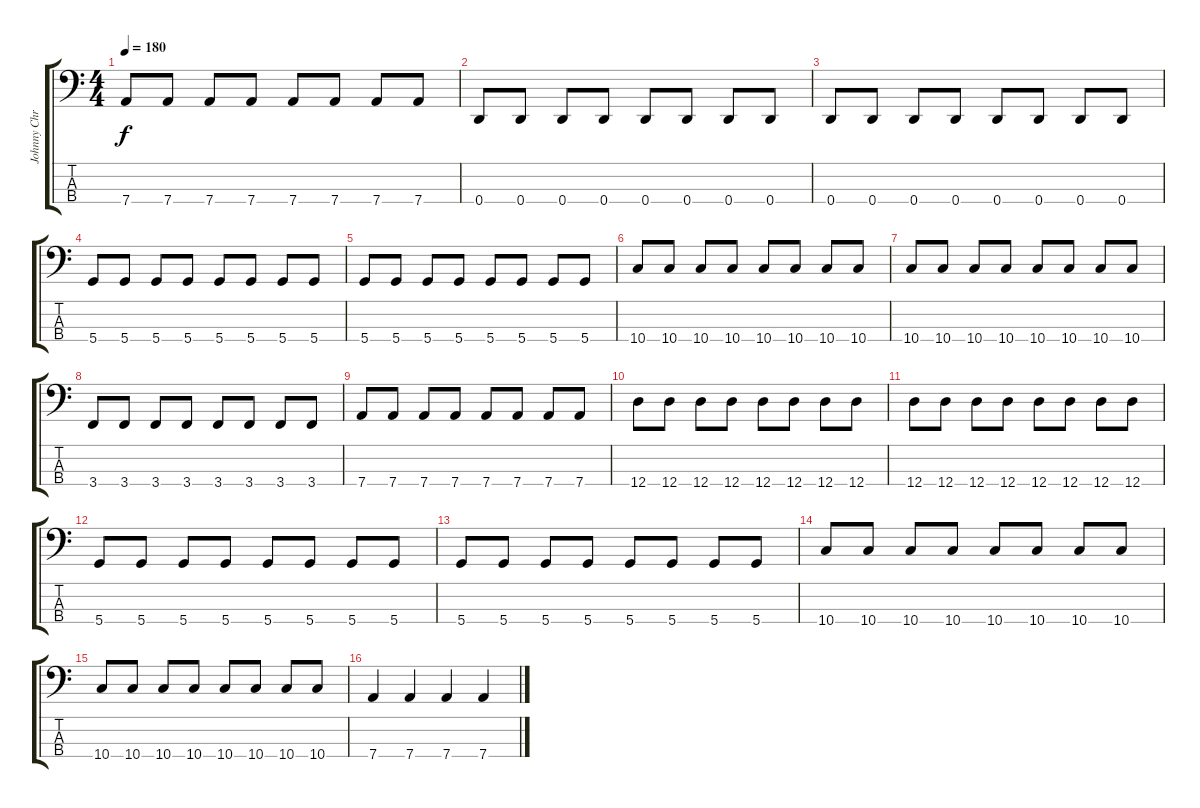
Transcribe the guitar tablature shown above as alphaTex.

\track ("Johnny Christ" "Johnny Chr") {instrument electricbasspick}
\staff {score tabs}
\tuning (G2 D2 A1 D1) {hide}
\ts (4 4)
\tempo 180
\clef f4
\ks c
7.4.8{dy f} 7.4.8 7.4.8 7.4.8 7.4.8 7.4.8 7.4.8 7.4.8 |
0.4.8 0.4.8 0.4.8 0.4.8 0.4.8 0.4.8 0.4.8 0.4.8 |
0.4.8 0.4.8 0.4.8 0.4.8 0.4.8 0.4.8 0.4.8 0.4.8 |
5.4.8 5.4.8 5.4.8 5.4.8 5.4.8 5.4.8 5.4.8 5.4.8 |
5.4.8 5.4.8 5.4.8 5.4.8 5.4.8 5.4.8 5.4.8 5.4.8 |
10.4.8 10.4.8 10.4.8 10.4.8 10.4.8 10.4.8 10.4.8 10.4.8 |
10.4.8 10.4.8 10.4.8 10.4.8 10.4.8 10.4.8 10.4.8 10.4.8 |
3.4.8 3.4.8 3.4.8 3.4.8 3.4.8 3.4.8 3.4.8 3.4.8 |
7.4.8 7.4.8 7.4.8 7.4.8 7.4.8 7.4.8 7.4.8 7.4.8 |
12.4.8 12.4.8 12.4.8 12.4.8 12.4.8 12.4.8 12.4.8 12.4.8 |
12.4.8 12.4.8 12.4.8 12.4.8 12.4.8 12.4.8 12.4.8 12.4.8 |
5.4.8 5.4.8 5.4.8 5.4.8 5.4.8 5.4.8 5.4.8 5.4.8 |
5.4.8 5.4.8 5.4.8 5.4.8 5.4.8 5.4.8 5.4.8 5.4.8 |
10.4.8 10.4.8 10.4.8 10.4.8 10.4.8 10.4.8 10.4.8 10.4.8 |
10.4.8 10.4.8 10.4.8 10.4.8 10.4.8 10.4.8 10.4.8 10.4.8 |
7.4.4 7.4.4 7.4.4 7.4.4
